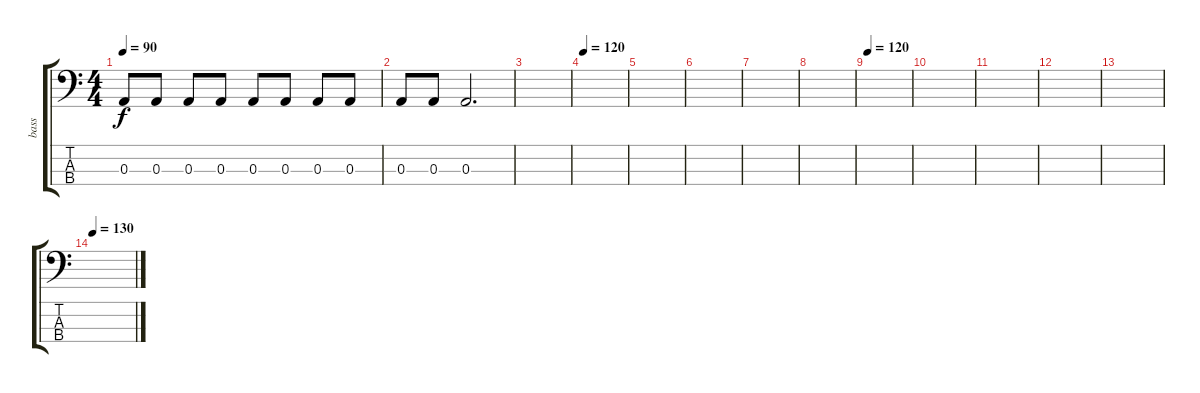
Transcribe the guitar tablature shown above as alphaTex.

\track ("bass" "bass") {instrument electricbassfinger}
\staff {score tabs}
\tuning (G2 D2 A1 E1) {hide}
\ts (4 4)
\tempo 90
\clef f4
\ks c
0.3.8{dy f} 0.3.8 0.3.8 0.3.8 0.3.8 0.3.8 0.3.8 0.3.8 |
0.3.8 0.3.8 0.3.2{d} |
|
\tempo 120
|
|
|
|
|
\tempo 120
|
|
|
|
|
\tempo 130
